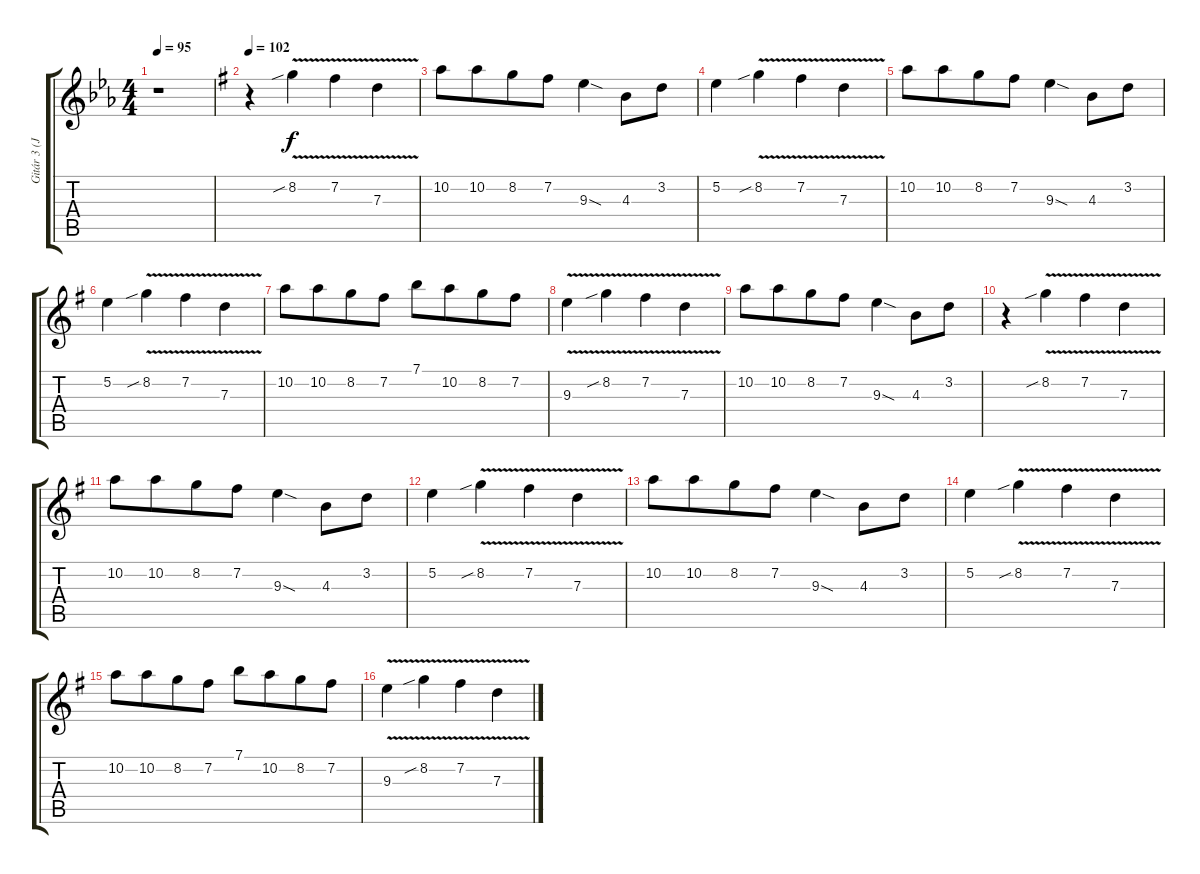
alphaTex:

\track ("Gitár 3 (Janick Gers)" "Gitár 3 (J") {instrument distortionguitar}
\staff {score tabs}
\tuning (E4 B3 G3 D3 A2 E2) {hide}
\ts (4 4)
\tempo 95
\clef g2
\ks eb
r.1{dy f} |
\tempo 102
\ks g
r.4 8.2{v sib}.4 7.2{v}.4 7.3{v}.4 |
10.2.8 10.2.8{beam merge} 8.2.8 7.2.8 9.3{sod}.4 4.3.8 3.2.8 |
5.2.4 8.2{v sib}.4 7.2{v}.4 7.3{v}.4 |
10.2.8 10.2.8{beam merge} 8.2.8 7.2.8 9.3{sod}.4 4.3.8 3.2.8 |
5.2.4 8.2{v sib}.4 7.2{v}.4 7.3{v}.4 |
10.2.8 10.2.8{beam merge} 8.2.8 7.2.8 7.1.8 10.2.8{beam merge} 8.2.8 7.2.8 |
9.3{v}.4 8.2{v sib}.4 7.2{v}.4 7.3{v}.4 |
10.2.8 10.2.8{beam merge} 8.2.8 7.2.8 9.3{sod}.4 4.3.8 3.2.8 |
r.4 8.2{v sib}.4 7.2{v}.4 7.3{v}.4 |
10.2.8 10.2.8{beam merge} 8.2.8 7.2.8 9.3{sod}.4 4.3.8 3.2.8 |
5.2.4 8.2{v sib}.4 7.2{v}.4 7.3{v}.4 |
10.2.8 10.2.8{beam merge} 8.2.8 7.2.8 9.3{sod}.4 4.3.8 3.2.8 |
5.2.4 8.2{v sib}.4 7.2{v}.4 7.3{v}.4 |
10.2.8 10.2.8{beam merge} 8.2.8 7.2.8 7.1.8 10.2.8{beam merge} 8.2.8 7.2.8 |
9.3{v}.4 8.2{v sib}.4 7.2{v}.4 7.3{v}.4
